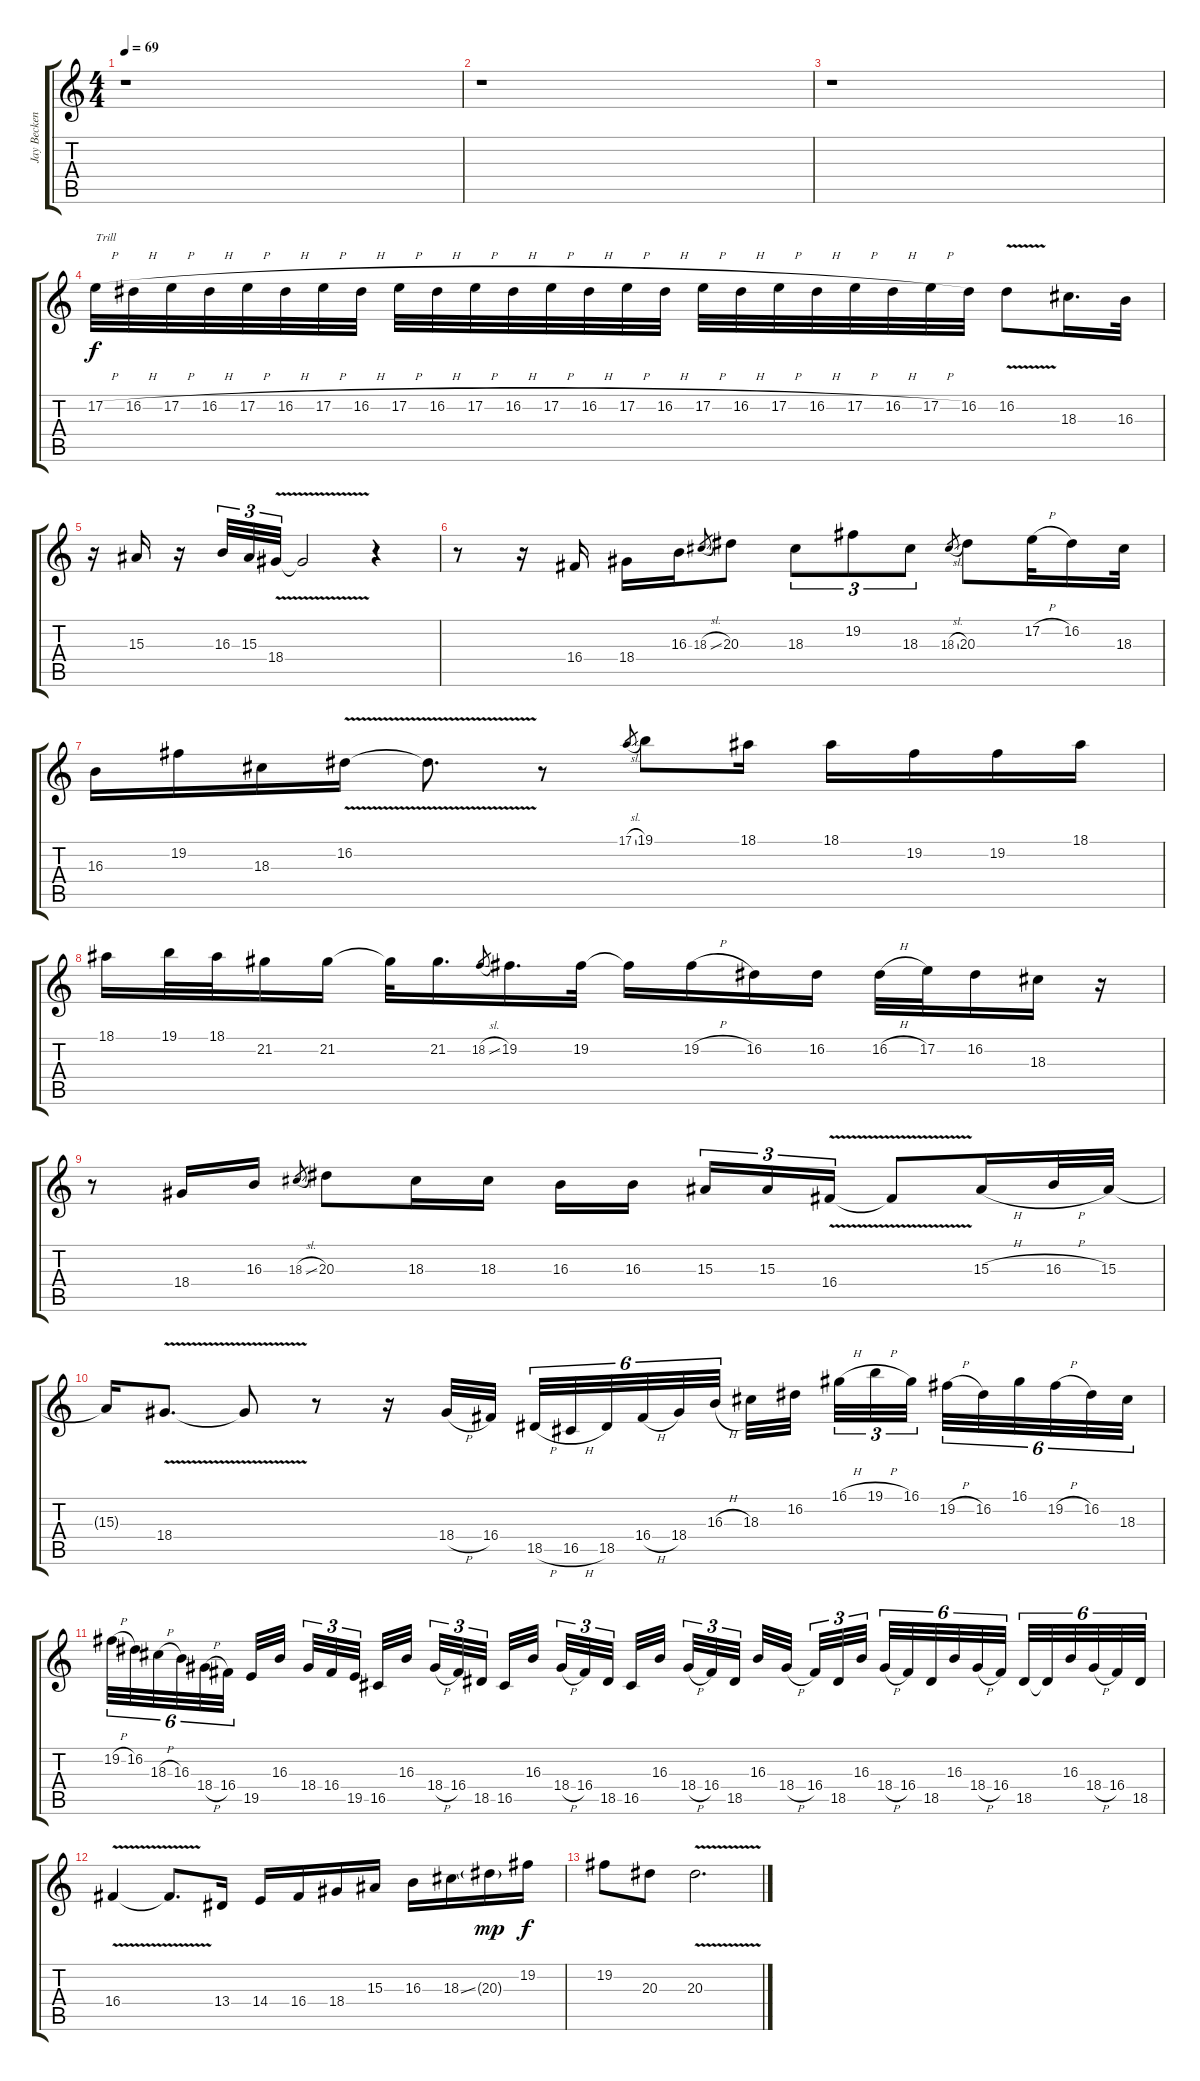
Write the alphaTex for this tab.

\track ("Jay Beckenstein" "Jay Becken") {instrument sopranosax}
\staff {score tabs}
\tuning (E4 B3 G3 D3 A2 E2) {hide}
\ts (4 4)
\tempo 69
\clef g2
\ks c
r.1{dy f} |
r.1 |
r.1 |
17.2{h}.32{txt "Trill"} 16.2{h}.32 17.2{h}.32 16.2{h}.32 17.2{h}.32 16.2{h}.32 17.2{h}.32 16.2{h}.32 17.2{h}.32 16.2{h}.32 17.2{h}.32 16.2{h}.32 17.2{h}.32 16.2{h}.32 17.2{h}.32 16.2{h}.32 17.2{h}.32 16.2{h}.32 17.2{h}.32 16.2{h}.32 17.2{h}.32 16.2{h}.32 17.2{h}.32 16.2.32 16.2{v}.8 18.3.16{d} 16.3.32 |
r.16 15.3.16 r.16 16.3.32{tu (3 2)} 15.3.32{tu (3 2)} 18.4{v}.32{tu (3 2)} 18.4{t}.2 r.4 |
r.8 r.16 16.4.16 18.4.16 16.3.16 18.3{sl}.8{gr} 20.3.8 18.3.8{tu (3 2)} 19.2.8{tu (3 2)} 18.3.8{tu (3 2)} 18.3{sl}.8{gr} 20.3.8 17.2{h}.32 16.2.16 18.3.32 |
16.3.16 19.2.16 18.3.16 16.2{v}.16 16.2{t}.8{d} r.8 17.1{sl}.8{gr} 19.1.8 18.1.16 18.1.16 19.2.16 19.2.16 18.1.16 |
18.1.16 19.1.32 18.1.32 21.2.16 21.2.16 21.2{t}.32 21.2.16{d} 18.2{sl}.8{gr} 19.2.16{d} 19.2.32 19.2{t}.16 19.2{h}.16 16.2.16 16.2.16 16.2{h}.32 17.2.32 16.2.16 18.3.16 r.16 |
r.8 18.4.16 16.3.16 18.3{sl}.8{gr} 20.3.8 18.3.16 18.3.16 16.3.16 16.3.16 15.3.16{tu (3 2)} 15.3.16{tu (3 2)} 16.4{v}.16{tu (3 2)} 16.4{t}.8 15.3{h}.16 16.3{h}.32 15.3.32 |
15.3{t}.16 18.4{v}.8{d} 18.4{t}.8 r.8 r.16 18.4{h}.32 16.4.32 18.5{h}.32{tu (6 4)} 16.5{h}.32{tu (6 4)} 18.5.32{tu (6 4)} 16.4{h}.32{tu (6 4)} 18.4.32{tu (6 4)} 16.3{h}.32{tu (6 4)} 18.3.32 16.2.32 16.1{h}.32{tu (3 2)} 19.1{h}.32{tu (3 2)} 16.1.32{tu (3 2)} 19.2{h}.32{tu (6 4)} 16.2.32{tu (6 4)} 16.1.32{tu (6 4)} 19.2{h}.32{tu (6 4)} 16.2.32{tu (6 4)} 18.3.32{tu (6 4)} |
19.2{h}.32{tu (6 4)} 16.2.32{tu (6 4)} 18.3{h}.32{tu (6 4)} 16.3.32{tu (6 4)} 18.4{h}.32{tu (6 4)} 16.4.32{tu (6 4)} 19.5.32 16.3.32 18.4.32{tu (3 2)} 16.4.32{tu (3 2)} 19.5.32{tu (3 2)} 16.5.32 16.3.32 18.4{h}.32{tu (3 2)} 16.4.32{tu (3 2)} 18.5.32{tu (3 2)} 16.5.32 16.3.32 18.4{h}.32{tu (3 2)} 16.4.32{tu (3 2)} 18.5.32{tu (3 2)} 16.5.32 16.3.32 18.4{h}.32{tu (3 2)} 16.4.32{tu (3 2)} 18.5.32{tu (3 2)} 16.3.32 18.4{h}.32 16.4.32{tu (3 2)} 18.5.32{tu (3 2)} 16.3.32{tu (3 2)} 18.4{h}.32{tu (6 4)} 16.4.32{tu (6 4)} 18.5.32{tu (6 4)} 16.3.32{tu (6 4)} 18.4{h}.32{tu (6 4)} 16.4.32{tu (6 4)} 18.5.32{tu (6 4)} 18.5{t}.32{tu (6 4)} 16.3.32{tu (6 4)} 18.4{h}.32{tu (6 4)} 16.4.32{tu (6 4)} 18.5.32{tu (6 4)} |
16.4{v}.4 16.4{t}.8{d} 13.4.16 14.4.16 16.4.16 18.4.16 15.3.16 16.3.16 18.3{ss}.16 20.3{g}.16{dy mp} 19.2.16{dy f} |
19.2.8 20.3.8 20.3{v}.2{d}
